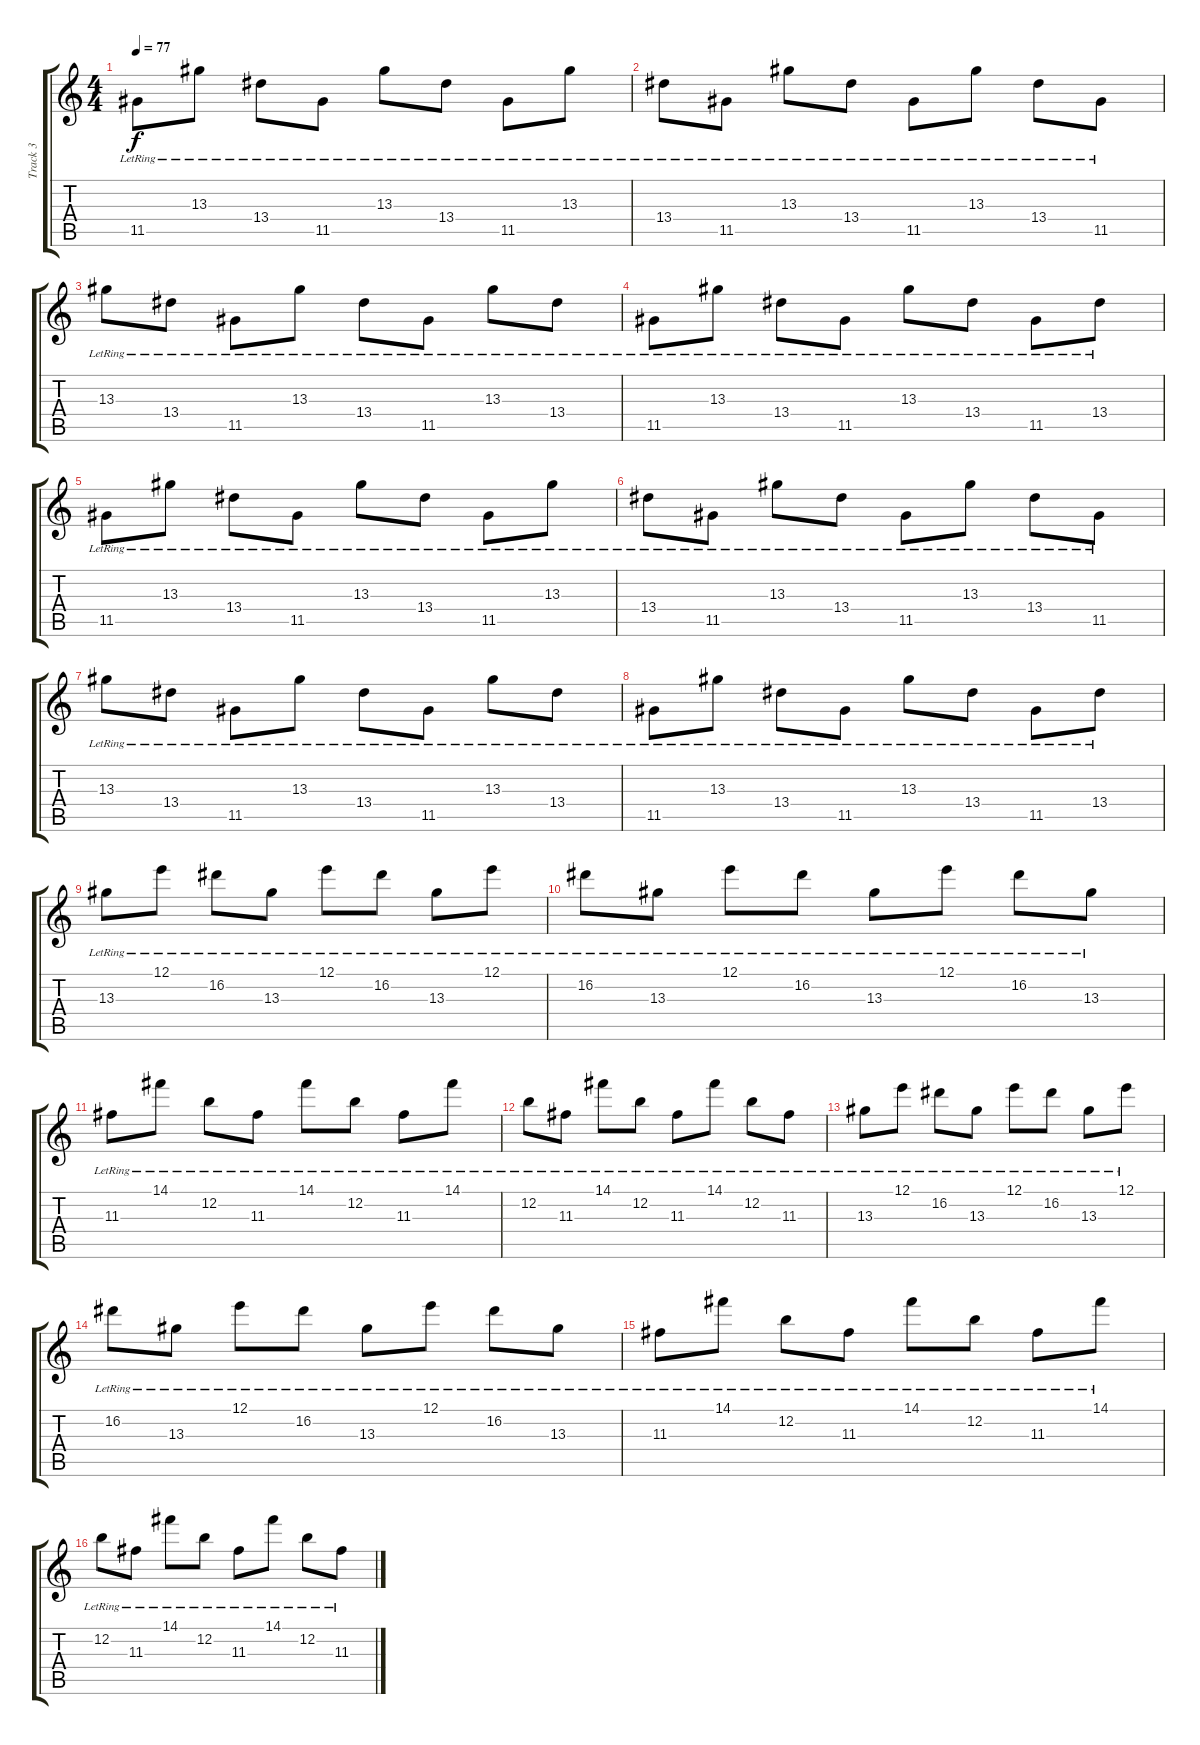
\track ("Track 3" "Track 3") {instrument distortionguitar}
\staff {score tabs}
\tuning (E4 B3 G3 D3 A2 E2) {hide}
\ts (4 4)
\tempo 77
\clef g2
\ks c
11.5{lr}.8{dy f} 13.3{lr}.8 13.4{lr}.8 11.5{lr}.8 13.3{lr}.8 13.4{lr}.8 11.5{lr}.8 13.3{lr}.8 |
13.4{lr}.8 11.5{lr}.8 13.3{lr}.8 13.4{lr}.8 11.5{lr}.8 13.3{lr}.8 13.4{lr}.8 11.5{lr}.8 |
13.3{lr}.8 13.4{lr}.8 11.5{lr}.8 13.3{lr}.8 13.4{lr}.8 11.5{lr}.8 13.3{lr}.8 13.4{lr}.8 |
11.5{lr}.8 13.3{lr}.8 13.4{lr}.8 11.5{lr}.8 13.3{lr}.8 13.4{lr}.8 11.5{lr}.8 13.4{lr}.8 |
11.5{lr}.8 13.3{lr}.8 13.4{lr}.8 11.5{lr}.8 13.3{lr}.8 13.4{lr}.8 11.5{lr}.8 13.3{lr}.8 |
13.4{lr}.8 11.5{lr}.8 13.3{lr}.8 13.4{lr}.8 11.5{lr}.8 13.3{lr}.8 13.4{lr}.8 11.5{lr}.8 |
13.3{lr}.8 13.4{lr}.8 11.5{lr}.8 13.3{lr}.8 13.4{lr}.8 11.5{lr}.8 13.3{lr}.8 13.4{lr}.8 |
11.5{lr}.8 13.3{lr}.8 13.4{lr}.8 11.5{lr}.8 13.3{lr}.8 13.4{lr}.8 11.5{lr}.8 13.4{lr}.8 |
13.3{lr}.8 12.1{lr}.8 16.2{lr}.8 13.3{lr}.8 12.1{lr}.8 16.2{lr}.8 13.3{lr}.8 12.1{lr}.8 |
16.2{lr}.8 13.3{lr}.8 12.1{lr}.8 16.2{lr}.8 13.3{lr}.8 12.1{lr}.8 16.2{lr}.8 13.3{lr}.8 |
11.3{lr}.8 14.1{lr}.8 12.2{lr}.8 11.3{lr}.8 14.1{lr}.8 12.2{lr}.8 11.3{lr}.8 14.1{lr}.8 |
12.2{lr}.8 11.3{lr}.8 14.1{lr}.8 12.2{lr}.8 11.3{lr}.8 14.1{lr}.8 12.2{lr}.8 11.3{lr}.8 |
13.3{lr}.8 12.1{lr}.8 16.2{lr}.8 13.3{lr}.8 12.1{lr}.8 16.2{lr}.8 13.3{lr}.8 12.1{lr}.8 |
16.2{lr}.8 13.3{lr}.8 12.1{lr}.8 16.2{lr}.8 13.3{lr}.8 12.1{lr}.8 16.2{lr}.8 13.3{lr}.8 |
11.3{lr}.8 14.1{lr}.8 12.2{lr}.8 11.3{lr}.8 14.1{lr}.8 12.2{lr}.8 11.3{lr}.8 14.1{lr}.8 |
12.2{lr}.8 11.3{lr}.8 14.1{lr}.8 12.2{lr}.8 11.3{lr}.8 14.1{lr}.8 12.2{lr}.8 11.3{lr}.8
